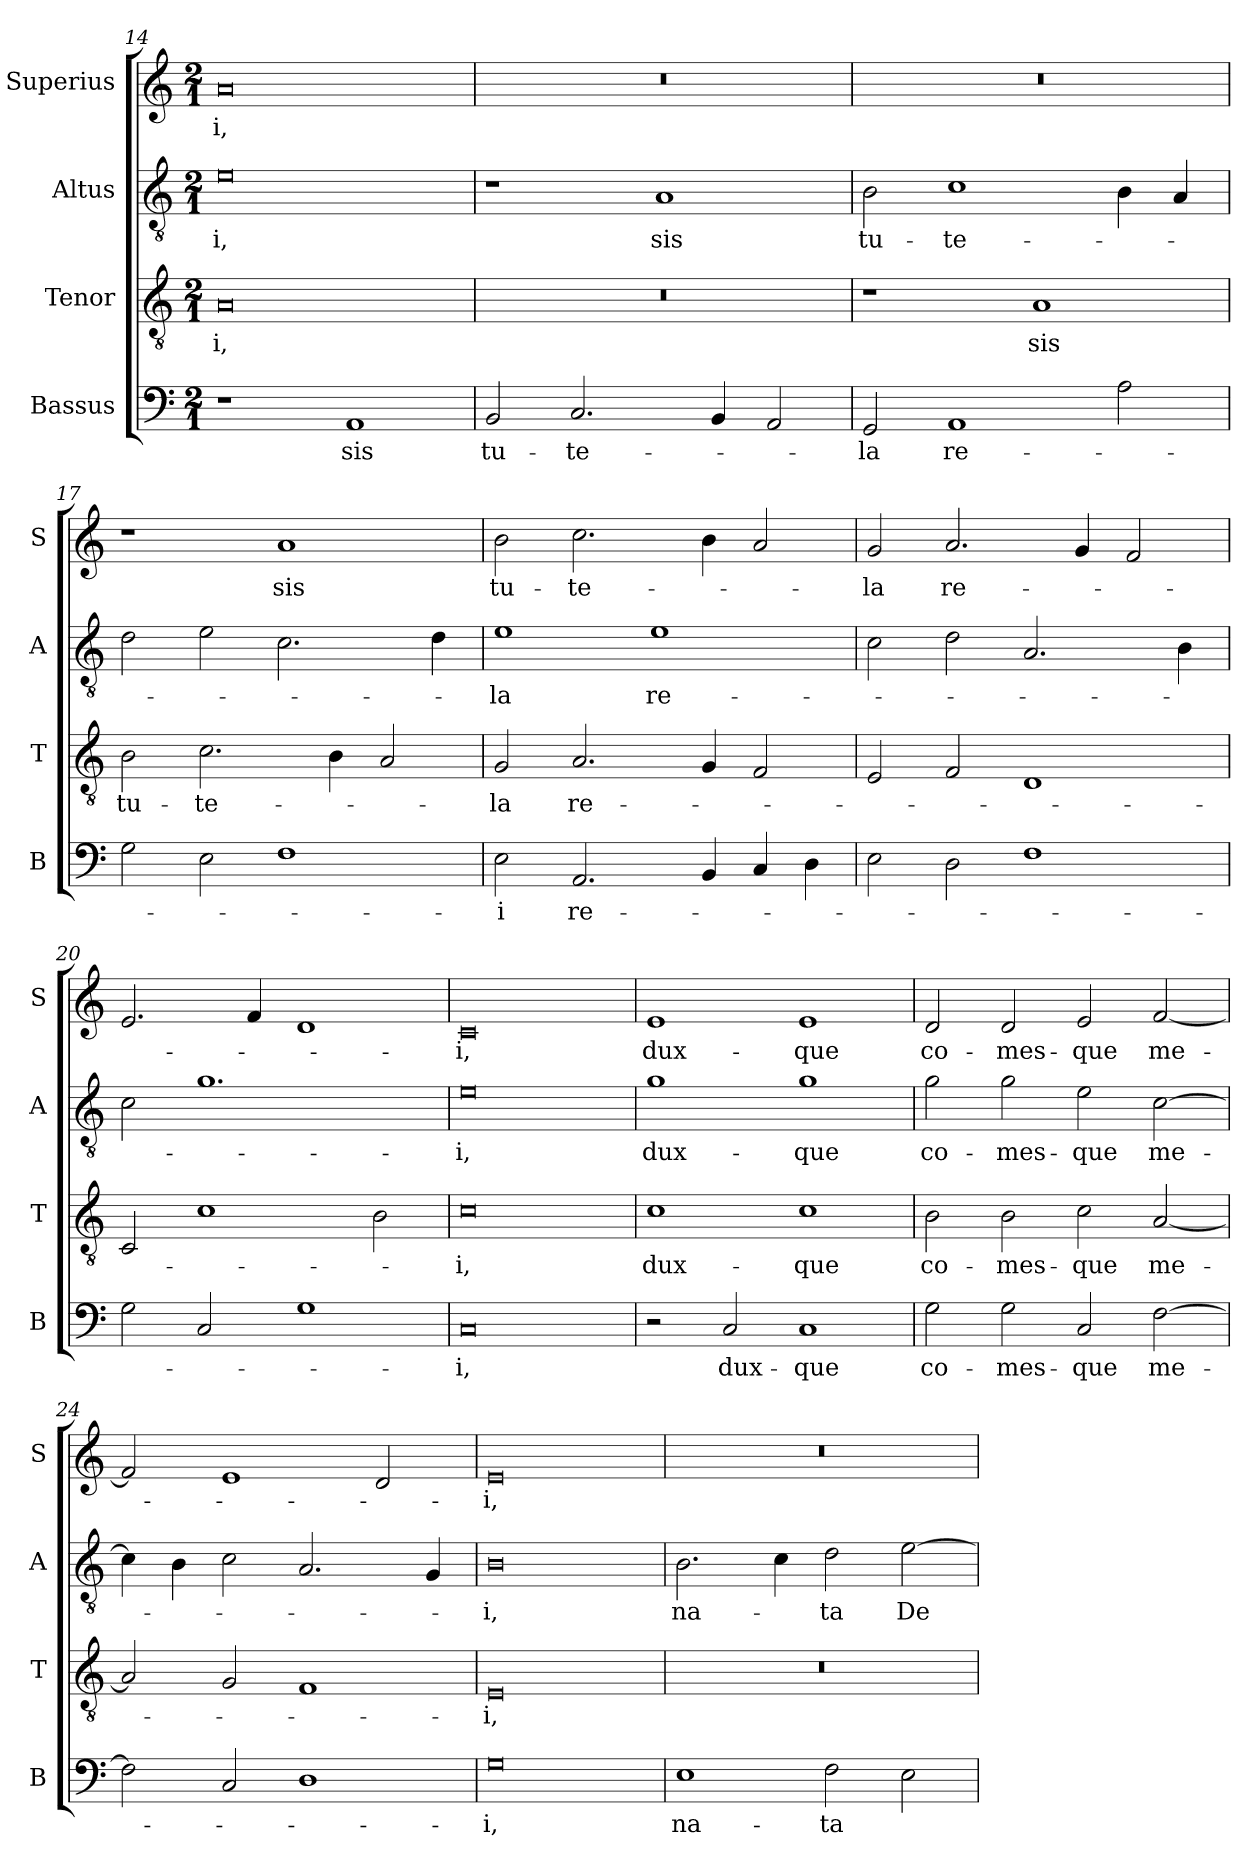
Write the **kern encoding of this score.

**kern	**text	**kern	**text	**kern	**text	**kern	**text
*part4	*part4	*part3	*part3	*part2	*part2	*part1	*part1
*staff4	*staff4	*staff3	*staff3	*staff2	*staff2	*staff1	*staff1
*I"Bassus	*	*I"Tenor	*	*I"Altus	*	*I"Superius	*
*I'B	*	*I'T	*	*I'A	*	*I'S	*
*clefF4	*	*clefGv2	*	*clefGv2	*	*clefG2	*
*k[]	*	*k[]	*	*k[]	*	*k[]	*
*M2/1	*	*M2/1	*	*M2/1	*	*M2/1	*
=14	=14	=14	=14	=14	=14	=14	=14
!	!	!	!	!	!LO:LY:i	!	!
1r	.	0A	-i,	0e	-i,	0a	-i,
1AA	sis	.	.	.	.	.	.
=15	=15	=15	=15	=15	=15	=15	=15
2BB	tu-	0r	.	1r	.	0r	.
2.C	-te-	.	.	.	.	.	.
.	.	.	.	1A	sis	.	.
4BB	.	.	.	.	.	.	.
2AA	.	.	.	.	.	.	.
=16	=16	=16	=16	=16	=16	=16	=16
2GG	-la	1r	.	2B	tu-	0r	.
1AA	re-	.	.	1c	-te-	.	.
.	.	1A	sis	.	.	.	.
2A	.	.	.	4B	.	.	.
.	.	.	.	4A	.	.	.
=17	=17	=17	=17	=17	=17	=17	=17
2G	.	2B	tu-	2d	.	1r	.
2E	.	2.c	-te-	2e	.	.	.
1F	.	.	.	2.c	.	1a	sis
.	.	4B	.	.	.	.	.
.	.	2A	.	.	.	.	.
.	.	.	.	4d	.	.	.
=18	=18	=18	=18	=18	=18	=18	=18
2E	-i	2G	-la	1e	-la	2b	tu-
!	!LO:LY:i	!	!	!	!	!	!
2.AA	re-	2.A	re-	.	.	2.cc	-te-
.	.	.	.	1e	re-	.	.
4BB	.	4G	.	.	.	4b	.
4C	.	2F	.	.	.	2a	.
4D	.	.	.	.	.	.	.
=19	=19	=19	=19	=19	=19	=19	=19
2E	.	2E	.	2c	.	2g	-la
2D	.	2F	.	2d	.	2.a	re-
1F	.	1D	.	2.A	.	.	.
.	.	.	.	.	.	4g	.
.	.	.	.	.	.	2f	.
.	.	.	.	4B	.	.	.
=20	=20	=20	=20	=20	=20	=20	=20
2G	.	2C	.	2c	.	2.e	.
2C	.	1c	.	1.g	.	.	.
.	.	.	.	.	.	4f	.
1G	.	.	.	.	.	1d	.
.	.	2B	.	.	.	.	.
=21	=21	=21	=21	=21	=21	=21	=21
!	!LO:LY:i	!	!	!	!	!	!
0C	-i,	0c	-i,	0e	-i,	0c	-i,
=22	=22	=22	=22	=22	=22	=22	=22
2r	.	1c	dux-	1g	dux-	1e	dux-
2C	dux-	.	.	.	.	.	.
1C	-que	1c	-que	1g	-que	1e	-que
=23	=23	=23	=23	=23	=23	=23	=23
2G	co-	2B	co-	2g	co-	2d	co-
2G	-mes-	2B	-mes-	2g	-mes-	2d	-mes-
2C	-que	2c	-que	2e	-que	2e	-que
[2F	me-	[2A	me-	[2c	me-	[2f	me-
=24	=24	=24	=24	=24	=24	=24	=24
2F]	.	2A]	.	4c]	.	2f]	.
.	.	.	.	4B	.	.	.
2C	.	2G	.	2c	.	1e	.
1D	.	1F	.	2.A	.	.	.
.	.	.	.	.	.	2d	.
.	.	.	.	4G	.	.	.
=25	=25	=25	=25	=25	=25	=25	=25
0G	-i,	0E	-i,	0B	-i,	0e	-i,
=26	=26	=26	=26	=26	=26	=26	=26
1E	na-	0r	.	2.B	na-	0r	.
.	.	.	.	4c	.	.	.
2F	-ta	.	.	2d	-ta	.	.
2E	.	.	.	[2e	De-	.	.
=	=	=	=	=	=	=	=
*-	*-	*-	*-	*-	*-	*-	*-
